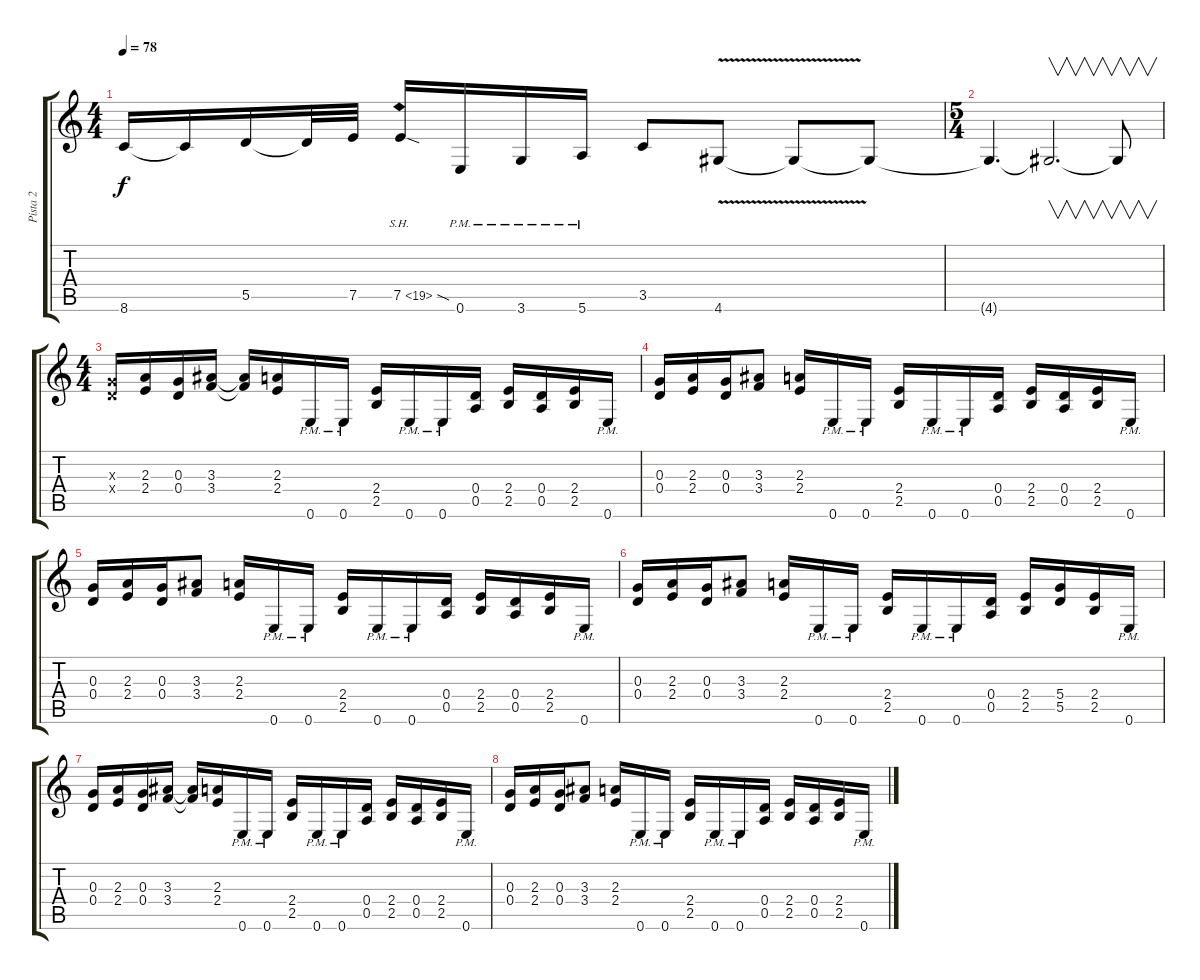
\track ("Pista 2" "Pista 2") {instrument overdrivenguitar}
\staff {score tabs}
\tuning (E4 B3 G3 D3 A2 E2) {hide}
\ts (4 4)
\tempo 78
\clef g2
\ks c
8.6.16{dy f} 8.6{t}.16 5.5.16 5.5{t}.32 7.5.32 7.5{sh 12 sod}.16 0.6{pm}.16 3.6{pm}.16 5.6{pm}.16 3.5.8 4.6{v}.8 4.6{t}.8 4.6{t}.8 |
\ts (5 4)
4.6{t}.4{d} 4.6{t}.2{v d} 4.6{t}.8{v} |
\ts (4 4)
(0.3{x} 0.4{x}).16 (2.3 2.4).16 (0.3 0.4).16 (3.3 3.4).16 (3.3{t} 3.4{t}).16 (2.3 2.4).16 0.6{pm}.16 0.6{pm}.16 (2.4 2.5).16 0.6{pm}.16 0.6{pm}.16 (0.4 0.5).16 (2.4 2.5).16 (0.4 0.5).16 (2.4 2.5).16 0.6{pm}.16 |
(0.3 0.4).16 (2.3 2.4).16 (0.3 0.4).16 (3.3 3.4).8 (2.3 2.4).16 0.6{pm}.16 0.6{pm}.16 (2.4 2.5).16 0.6{pm}.16 0.6{pm}.16 (0.4 0.5).16 (2.4 2.5).16 (0.4 0.5).16 (2.4 2.5).16 0.6{pm}.16 |
(0.3 0.4).16 (2.3 2.4).16 (0.3 0.4).16 (3.3 3.4).8 (2.3 2.4).16 0.6{pm}.16 0.6{pm}.16 (2.4 2.5).16 0.6{pm}.16 0.6{pm}.16 (0.4 0.5).16 (2.4 2.5).16 (0.4 0.5).16 (2.4 2.5).16 0.6{pm}.16 |
(0.3 0.4).16 (2.3 2.4).16 (0.3 0.4).16 (3.3 3.4).8 (2.3 2.4).16 0.6{pm}.16 0.6{pm}.16 (2.4 2.5).16 0.6{pm}.16 0.6{pm}.16 (0.4 0.5).16 (2.4 2.5).16 (5.4 5.5).16 (2.4 2.5).16 0.6{pm}.16 |
(0.3 0.4).16 (2.3 2.4).16 (0.3 0.4).16 (3.3 3.4).16 (3.3{t} 3.4{t}).16 (2.3 2.4).16 0.6{pm}.16 0.6{pm}.16 (2.4 2.5).16 0.6{pm}.16 0.6{pm}.16 (0.4 0.5).16 (2.4 2.5).16 (0.4 0.5).16 (2.4 2.5).16 0.6{pm}.16 |
(0.3 0.4).16 (2.3 2.4).16 (0.3 0.4).16 (3.3 3.4).8 (2.3 2.4).16 0.6{pm}.16 0.6{pm}.16 (2.4 2.5).16 0.6{pm}.16 0.6{pm}.16 (0.4 0.5).16 (2.4 2.5).16 (0.4 0.5).16 (2.4 2.5).16 0.6{pm}.16
